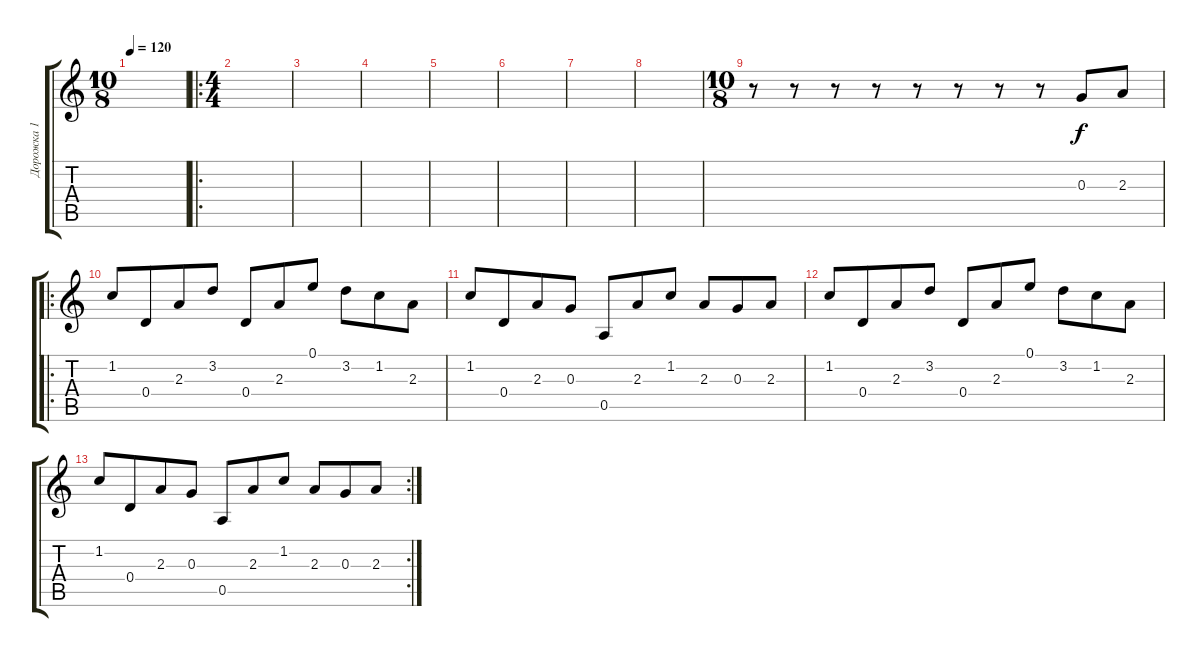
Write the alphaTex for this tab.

\track ("Дорожка 1" "Дорожка 1") {instrument electricguitarjazz}
\staff {score tabs}
\tuning (E4 B3 G3 D3 A2 E2) {hide}
\ts (10 8)
\tempo 120
\clef g2
\ks c
|
\ro
\ts (4 4)
|
|
|
|
|
|
|
\ts (10 8)
r.8 r.8 r.8 r.8 r.8 r.8 r.8 r.8 0.3.8 2.3.8 |
\ro
1.2.8 0.4.8 2.3.8 3.2.8 0.4.8 2.3.8 0.1.8 3.2.8 1.2.8 2.3.8 |
1.2.8 0.4.8 2.3.8 0.3.8 0.5.8 2.3.8 1.2.8 2.3.8 0.3.8 2.3.8 |
1.2.8 0.4.8 2.3.8 3.2.8 0.4.8 2.3.8 0.1.8 3.2.8 1.2.8 2.3.8 |
\rc 2
1.2.8 0.4.8 2.3.8 0.3.8 0.5.8 2.3.8 1.2.8 2.3.8 0.3.8 2.3.8
